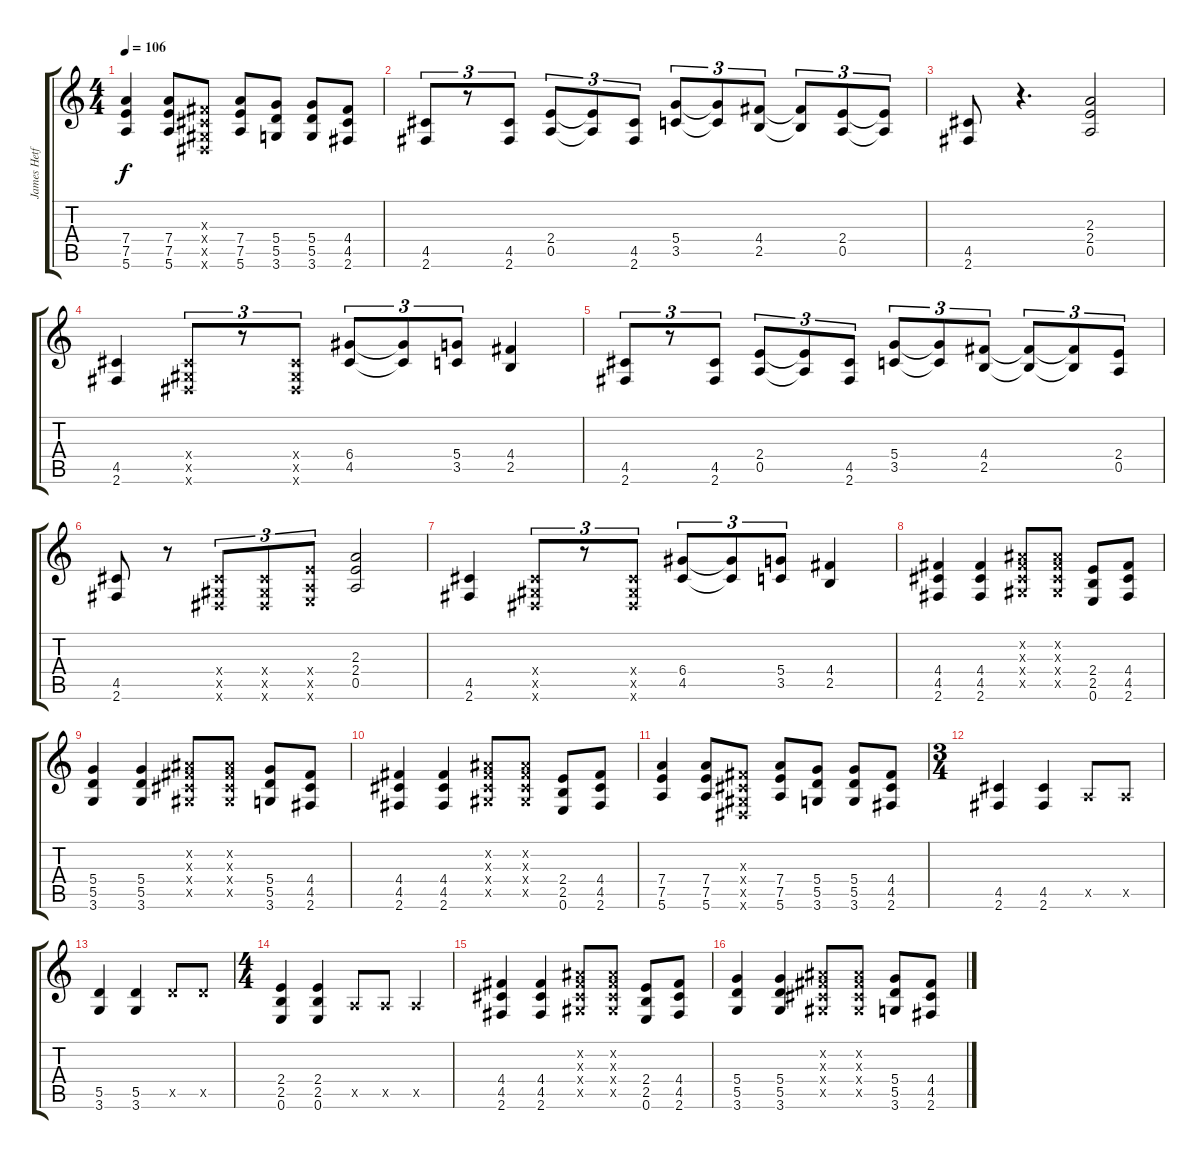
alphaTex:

\track ("James Hetfield" "James Hetf") {instrument acousticguitarsteel}
\staff {score tabs}
\tuning (E4 B3 G3 D3 A2 E2) {hide}
\ts (4 4)
\tempo 106
\clef g2
\ks c
(7.4 7.5 5.6).4{dy f} (7.4 7.5 5.6).8 (-1.3{x} -1.4{x} -1.5{x} -1.6{x}).8 (7.4 7.5 5.6).8 (5.4 5.5 3.6).8 (5.4 5.5 3.6).8 (4.4 4.5 2.6).8 |
(4.5 2.6).8{tu (3 2)} r.8{tu (3 2)} (4.5 2.6).8{tu (3 2)} (2.4 0.5).8{tu (3 2)} (2.4{t} 0.5{t}).8{tu (3 2)} (4.5 2.6).8{tu (3 2)} (5.4 3.5).8{tu (3 2)} (5.4{t} 3.5{t}).8{tu (3 2)} (4.4 2.5).8{tu (3 2)} (4.4{t} 2.5{t}).8{tu (3 2)} (2.4 0.5).8{tu (3 2)} (2.4{t} 0.5{t}).8{tu (3 2)} |
(4.5 2.6).8 r.4{d} (2.3 2.4 0.5).2 |
(4.5 2.6).4 (-1.4{x} -1.5{x} -1.6{x}).8{tu (3 2)} r.8{tu (3 2)} (-1.4{x} -1.5{x} -1.6{x}).8{tu (3 2)} (6.4 4.5).8{tu (3 2)} (6.4{t} 4.5{t}).8{tu (3 2)} (5.4 3.5).8{tu (3 2)} (4.4 2.5).4 |
(4.5 2.6).8{tu (3 2)} r.8{tu (3 2)} (4.5 2.6).8{tu (3 2)} (2.4 0.5).8{tu (3 2)} (2.4{t} 0.5{t}).8{tu (3 2)} (4.5 2.6).8{tu (3 2)} (5.4 3.5).8{tu (3 2)} (5.4{t} 3.5{t}).8{tu (3 2)} (4.4 2.5).8{tu (3 2)} (4.4{t} 2.5{t}).8{tu (3 2)} (4.4{t} 2.5{t}).8{tu (3 2)} (2.4 0.5).8{tu (3 2)} |
(4.5 2.6).8 r.8 (-1.4{x} -1.5{x} -1.6{x}).8{tu (3 2)} (-1.4{x} -1.5{x} -1.6{x}).8{tu (3 2)} (2.4{x} 0.5{x} 0.6{x}).8{tu (3 2)} (2.3 2.4 0.5).2 |
(4.5 2.6).4 (-1.4{x} -1.5{x} -1.6{x}).8{tu (3 2)} r.8{tu (3 2)} (-1.4{x} -1.5{x} -1.6{x}).8{tu (3 2)} (6.4 4.5).8{tu (3 2)} (6.4{t} 4.5{t}).8{tu (3 2)} (5.4 3.5).8{tu (3 2)} (4.4 2.5).4 |
(4.4 4.5 2.6).4 (4.4 4.5 2.6).4 (-1.2{x} -1.3{x} -1.4{x} -1.5{x}).8 (-1.2{x} -1.3{x} -1.4{x} -1.5{x}).8 (2.4 2.5 0.6).8 (4.4 4.5 2.6).8 |
(5.4 5.5 3.6).4 (5.4 5.5 3.6).4 (-1.2{x} -1.3{x} -1.4{x} -1.5{x}).8 (-1.2{x} -1.3{x} -1.4{x} -1.5{x}).8 (5.4 5.5 3.6).8 (4.4 4.5 2.6).8 |
(4.4 4.5 2.6).4 (4.4 4.5 2.6).4 (-1.2{x} -1.3{x} -1.4{x} -1.5{x}).8 (-1.2{x} -1.3{x} -1.4{x} -1.5{x}).8 (2.4 2.5 0.6).8 (4.4 4.5 2.6).8 |
(7.4 7.5 5.6).4 (7.4 7.5 5.6).8 (-1.3{x} -1.4{x} -1.5{x} -1.6{x}).8 (7.4 7.5 5.6).8 (5.4 5.5 3.6).8 (5.4 5.5 3.6).8 (4.4 4.5 2.6).8 |
\ts (3 4)
(4.5 2.6).4 (4.5 2.6).4 0.5{x}.8 0.5{x}.8 |
(5.5 3.6).4 (5.5 3.6).4 5.5{x}.8 5.5{x}.8 |
\ts (4 4)
(2.4 2.5 0.6).4 (2.4 2.5 0.6).4 0.5{x}.8 0.5{x}.8 0.5{x}.4 |
(4.4 4.5 2.6).4 (4.4 4.5 2.6).4 (-1.2{x} -1.3{x} -1.4{x} -1.5{x}).8 (-1.2{x} -1.3{x} -1.4{x} -1.5{x}).8 (2.4 2.5 0.6).8 (4.4 4.5 2.6).8 |
(5.4 5.5 3.6).4 (5.4 5.5 3.6).4 (-1.2{x} -1.3{x} -1.4{x} -1.5{x}).8 (-1.2{x} -1.3{x} -1.4{x} -1.5{x}).8 (5.4 5.5 3.6).8 (4.4 4.5 2.6).8
